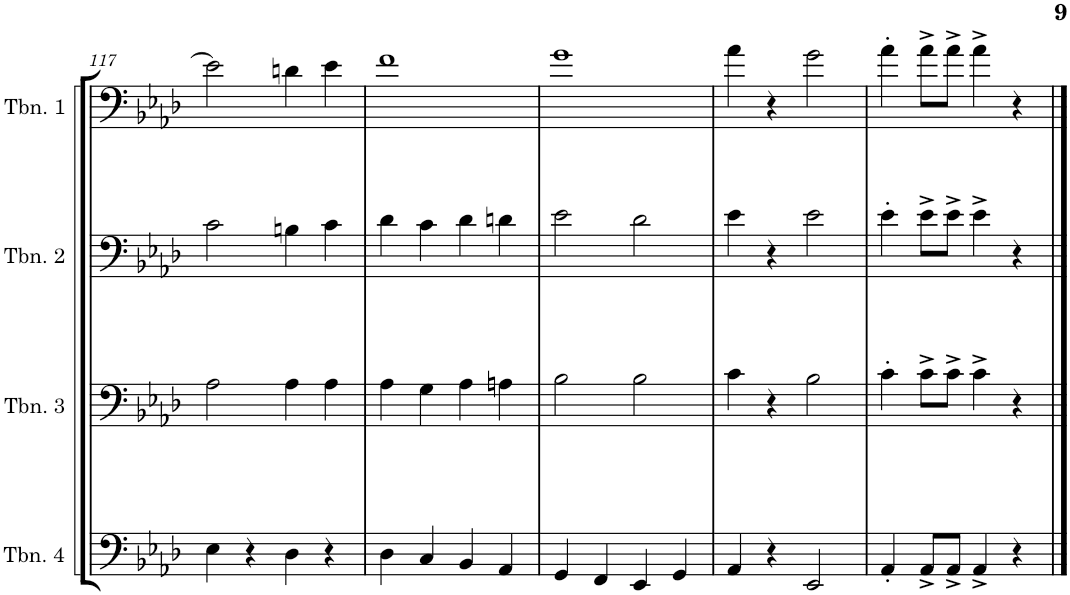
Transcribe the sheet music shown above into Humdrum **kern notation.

**kern	**kern	**kern	**kern
*part4	*part3	*part2	*part1
*staff4	*staff3	*staff2	*staff1
*I"Trombone 4	*I"Trombone 3	*I"Trombone 2	*I"Trombone 1
*I'Tbn. 4	*I'Tbn. 3	*I'Tbn. 2	*I'Tbn. 1
!!LO:PB:g=z
*clefF4	*clefF4	*clefF4	*clefF4
*k[b-e-a-d-]	*k[b-e-a-d-]	*k[b-e-a-d-]	*k[b-e-a-d-]
*M2/2	*M2/2	*M2/2	*M2/2
*met(c|)	*met(c|)	*met(c|)	*met(c|)
=117	=117	=117	=117
4E-\	2A-\	2c\	2e-\]
4r	.	.	.
4D-\	4A-\	4Bn\	4dn\
4r	4A-\	4c\	4e-\
=118	=118	=118	=118
4D-\	4A-\	4d-\	1f
4C/	4G\	4c\	.
4BB-/	4A-\	4d-\	.
4AA-/	4An\	4dn\	.
=119	=119	=119	=119
4GG/	2B-\	2e-\	1g
4FF/	.	.	.
4EE-/	2B-\	2d-\	.
4GG/	.	.	.
=120	=120	=120	=120
4AA-/	4c\	4e-\	4a-\
4r	4r	4r	4r
2EE-/	2B-\	2e-\	2g\
=121	=121	=121	=121
4AA-'/	4c'\	4e-'\	4a-'\
8AA-^/L	8c^\L	8e-^\L	8a-^\L
8AA-^/J	8c^\J	8e-^\J	8a-^\J
4AA-^/	4c^\	4e-^\	4a-^\
4r	4r	4r	4r
==	==	==	==
*-	*-	*-	*-
